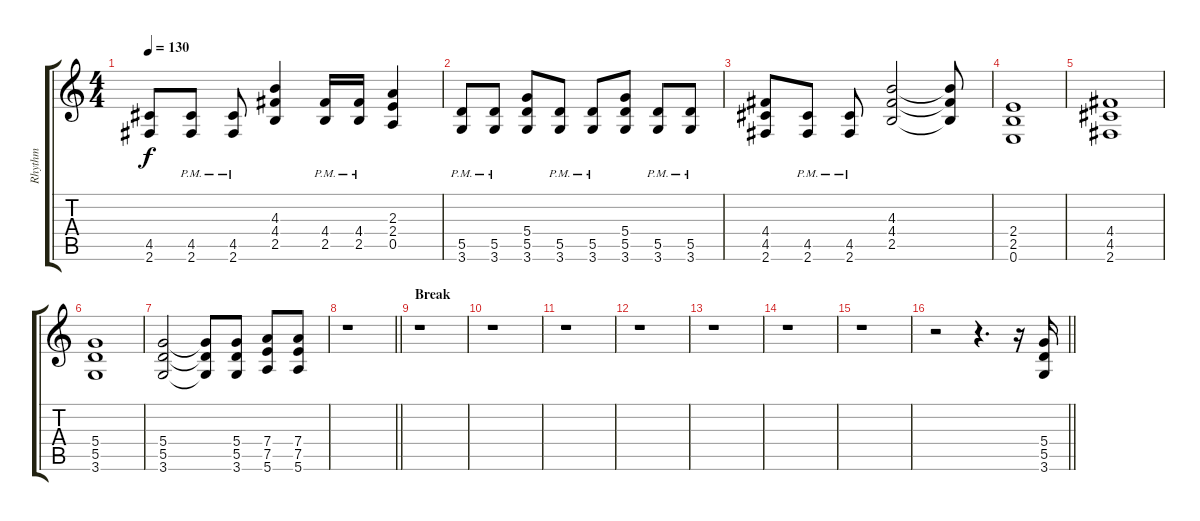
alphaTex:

\track ("Rhythm" "Rhythm") {instrument overdrivenguitar}
\staff {score tabs}
\tuning (E4 B3 G3 D3 A2 E2) {hide}
\ts (4 4)
\tempo 130
\clef g2
\ks c
(4.5{t} 2.6{t}).8{dy f} (4.5{pm} 2.6{pm}).8 (4.5{pm} 2.6{pm}).8 (4.3 4.4 2.5).4 (4.4{pm} 2.5{pm}).16 (4.4{pm} 2.5{pm}).16 (2.3 2.4 0.5).4 |
(5.5{pm} 3.6{pm}).8 (5.5{pm} 3.6{pm}).8 (5.4 5.5 3.6).8 (5.5{pm} 3.6{pm}).8 (5.5{pm} 3.6{pm}).8 (5.4 5.5 3.6).8 (5.5{pm} 3.6{pm}).8 (5.5{pm} 3.6{pm}).8 |
(4.4 4.5 2.6).8 (4.5{pm} 2.6{pm}).8 (4.5{pm} 2.6{pm}).8 (4.3 4.4 2.5).2 (4.3{t} 4.4{t} 2.5{t}).8 |
(2.4 2.5 0.6).1 |
(4.4 4.5 2.6).1 |
(5.4 5.5 3.6).1 |
(5.4 5.5 3.6).2 (5.4{t} 5.5{t} 3.6{t}).8 (5.4 5.5 3.6).8 (7.4 7.5 5.6).8 (7.4 7.5 5.6).8 |
\barLineRight lightlight
r.1 |
\section ("" "Break ")
r.1 |
r.1 |
r.1 |
r.1 |
r.1 |
r.1 |
r.1 |
\barLineRight lightlight
r.2 r.4{d} r.16 (5.4 5.5 3.6).16
